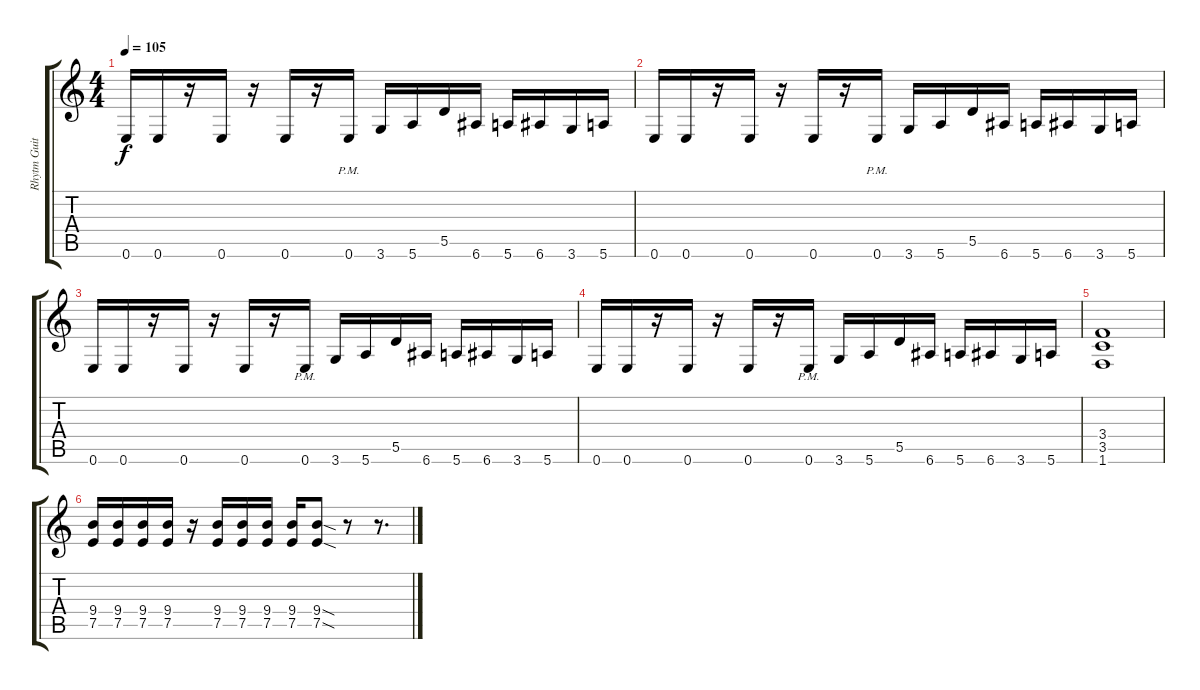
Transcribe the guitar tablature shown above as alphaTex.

\track ("Rhytm Guitar" "Rhytm Guit") {instrument distortionguitar}
\staff {score tabs}
\tuning (E4 B3 G3 D3 A2 E2) {hide}
\ts (4 4)
\tempo 105
\clef g2
\ks c
0.6.16{dy f} 0.6.16 r.16 0.6.16 r.16 0.6.16 r.16 0.6{pm}.16 3.6.16 5.6.16 5.5.16 6.6.16 5.6.16 6.6.16 3.6.16 5.6.16 |
0.6.16 0.6.16 r.16 0.6.16 r.16 0.6.16 r.16 0.6{pm}.16 3.6.16 5.6.16 5.5.16 6.6.16 5.6.16 6.6.16 3.6.16 5.6.16 |
0.6.16 0.6.16 r.16 0.6.16 r.16 0.6.16 r.16 0.6{pm}.16 3.6.16 5.6.16 5.5.16 6.6.16 5.6.16 6.6.16 3.6.16 5.6.16 |
0.6.16 0.6.16 r.16 0.6.16 r.16 0.6.16 r.16 0.6{pm}.16 3.6.16 5.6.16 5.5.16 6.6.16 5.6.16 6.6.16 3.6.16 5.6.16 |
(3.4 3.5 1.6).1 |
(9.4 7.5).16 (9.4 7.5).16 (9.4 7.5).16 (9.4 7.5).16 r.16 (9.4 7.5).16 (9.4 7.5).16 (9.4 7.5).16 (9.4 7.5).16 (9.4{sod} 7.5{sod}).8 r.8 r.8{d}
